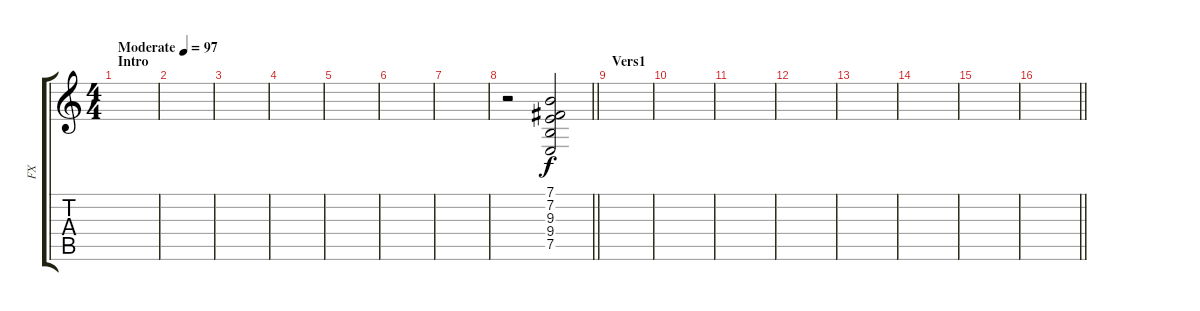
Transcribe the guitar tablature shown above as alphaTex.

\track ("FX" "FX") {instrument reversecymbal}
\staff {score tabs}
\tuning (E4 B3 G3 D3 A2 E2) {hide}
\ts (4 4)
\section ("" "Intro")
\tempo (97 "Moderate")
\clef g2
\ks c
|
|
|
|
|
|
|
\barLineRight lightlight
r.2{volume 13} (7.1 7.2 9.3 9.4 7.5).2 |
\section ("" "Vers1")
|
|
|
|
|
|
|
\barLineRight lightlight
